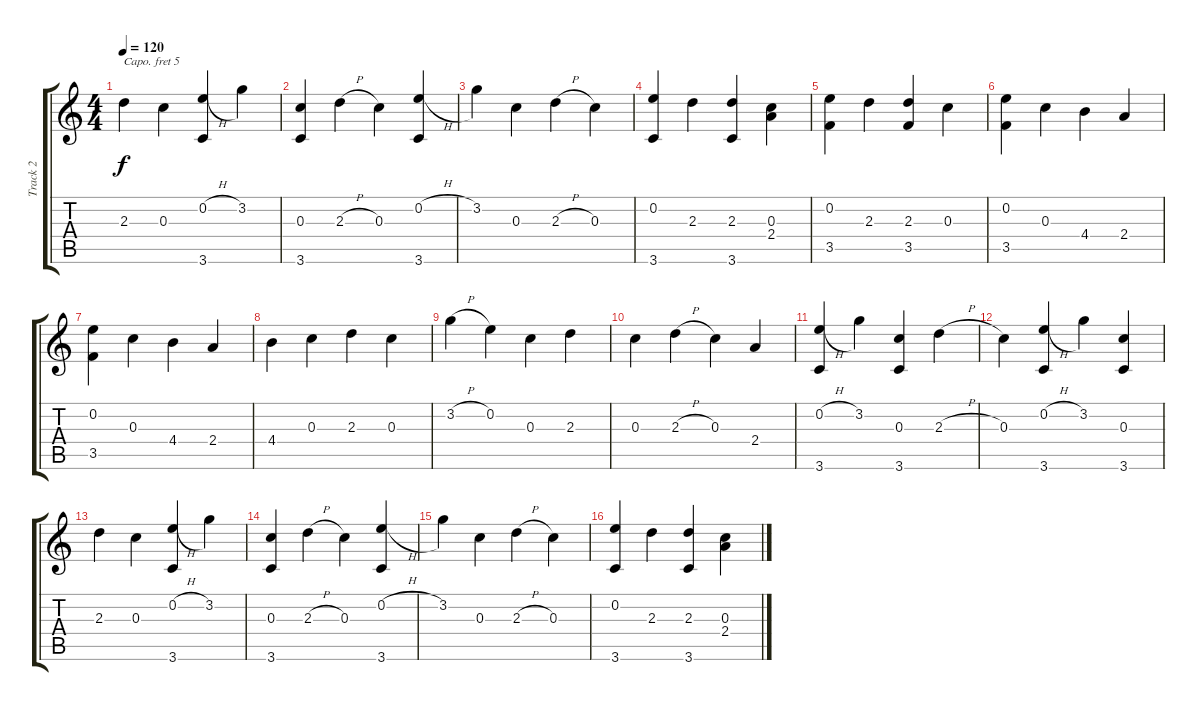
\track ("Track 2" "Track 2") {instrument acousticguitarnylon}
\staff {score tabs}
\capo 5
\tuning (E4 B3 G3 D3 A2 E2) {hide}
\ts (4 4)
\tempo 120
\clef g2
\ks c
2.3.4{dy f} 0.3.4 (0.2{h} 3.6).4 3.2.4 |
(0.3 3.6).4 2.3{h}.4 0.3.4 (0.2{h} 3.6).4 |
3.2.4 0.3.4 2.3{h}.4 0.3.4 |
(0.2 3.6).4 2.3.4 (2.3 3.6).4 (0.3 2.4).4 |
(0.2 3.5).4 2.3.4 (2.3 3.5).4 0.3.4 |
(0.2 3.5).4 0.3.4 4.4.4 2.4.4 |
(0.2 3.5).4 0.3.4 4.4.4 2.4.4 |
4.4.4 0.3.4 2.3.4 0.3.4 |
3.2{h}.4 0.2.4 0.3.4 2.3.4 |
0.3.4 2.3{h}.4 0.3.4 2.4.4 |
(0.2{h} 3.6).4 3.2.4 (0.3 3.6).4 2.3{h}.4 |
0.3.4 (0.2{h} 3.6).4 3.2.4 (0.3 3.6).4 |
2.3.4 0.3.4 (0.2{h} 3.6).4 3.2.4 |
(0.3 3.6).4 2.3{h}.4 0.3.4 (0.2{h} 3.6).4 |
3.2.4 0.3.4 2.3{h}.4 0.3.4 |
(0.2 3.6).4 2.3.4 (2.3 3.6).4 (0.3 2.4).4
